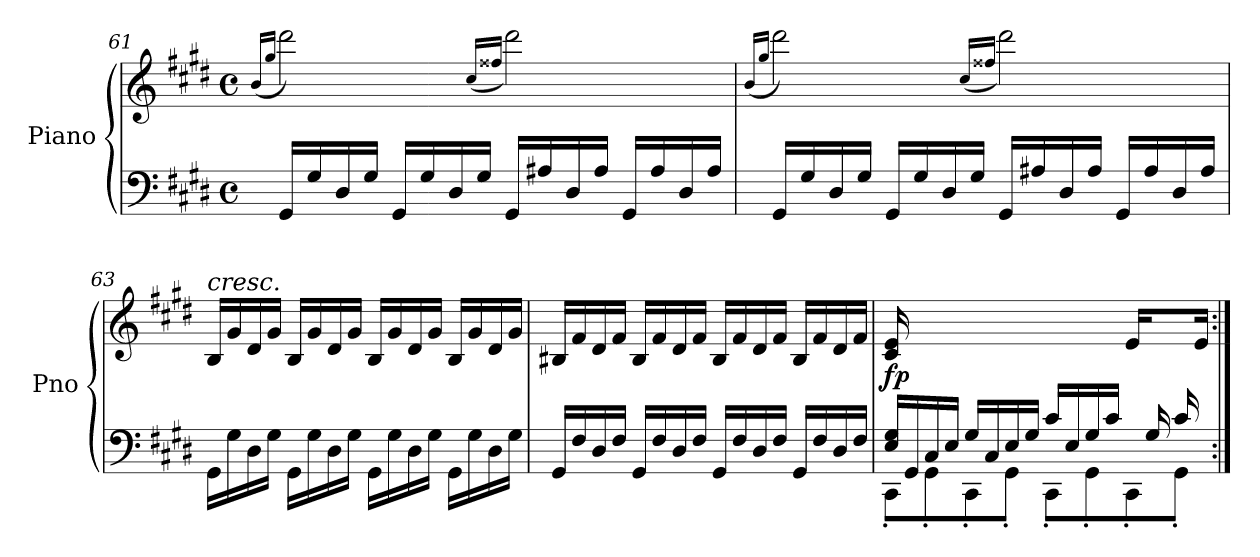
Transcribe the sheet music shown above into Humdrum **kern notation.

**kern	**kern	**dynam
*part1	*part1	*part1
*staff2	*staff1	*staff1/2
*I"Piano	*	*
*I'Pno	*	*
*clefF4	*clefG2	*
*k[f#c#g#d#]	*k[f#c#g#d#]	*
*M4/4	*M4/4	*
*met(c)	*met(c)	*
=61	=61	=61
.	(16qb/LL	.
.	16qgg#/JJ	.
16GG#/LL	2ddd#\)	.
16G#/	.	.
16D#/	.	.
16G#/JJ	.	.
16GG#/LL	.	.
16G#/	.	.
16D#/	.	.
16G#/JJ	.	.
.	(16qcc#/LL	.
.	16qff##X/JJ	.
16GG#/LL	2ddd#\)	.
16A#X/	.	.
16D#/	.	.
16A#/JJ	.	.
16GG#/LL	.	.
16A#/	.	.
16D#/	.	.
16A#/JJ	.	.
!!LO:LB:g=z
=62	=62	=62
.	(16qb/LL	.
.	16qgg#/JJ	.
16GG#/LL	2ddd#\)	.
16G#/	.	.
16D#/	.	.
16G#/JJ	.	.
16GG#/LL	.	.
16G#/	.	.
16D#/	.	.
16G#/JJ	.	.
.	(16qcc#/LL	.
.	16qff##X/JJ	.
16GG#/LL	2ddd#\)	.
16A#X/	.	.
16D#/	.	.
16A#/JJ	.	.
16GG#/LL	.	.
16A#/	.	.
16D#/	.	.
16A#/JJ	.	.
=63	=63	=63
!	!LO:TX:a:i:t=cresc.	!
16GG#\LL	16B/LL	.
16G#\	16g#/	.
16D#\	16d#/	.
16G#\JJ	16g#/JJ	.
16GG#\LL	16B/LL	.
16G#\	16g#/	.
16D#\	16d#/	.
16G#\JJ	16g#/JJ	.
16GG#\LL	16B/LL	.
16G#\	16g#/	.
16D#\	16d#/	.
16G#\JJ	16g#/JJ	.
16GG#\LL	16B/LL	.
16G#\	16g#/	.
16D#\	16d#/	.
16G#\JJ	16g#/JJ	.
=64	=64	=64
16GG#/LL	16B#X/LL	.
16F#/	16f#/	.
16D#/	16d#/	.
16F#/JJ	16f#/JJ	.
16GG#/LL	16B#/LL	.
16F#/	16f#/	.
16D#/	16d#/	.
16F#/JJ	16f#/JJ	.
16GG#/LL	16B#/LL	.
16F#/	16f#/	.
16D#/	16d#/	.
16F#/JJ	16f#/JJ	.
16GG#/LL	16B#/LL	.
16F#/	16f#/	.
16D#/	16d#/	.
16F#/JJ	16f#/JJ	.
!!LO:LB:g=z
=65	=65	=65
*^	*^	*
!	!	!	!	!LO:DY:b
16E/ 16G#/LL	8CC#'\L	2.ryy	16c#/ 16e/	fp
16GG#/	.	.	2...ryy	.
16C#/	8GG#'\	.	.	.
16E/JJ	.	.	.	.
16G#/LL	8CC#'\	.	.	.
16C#/	.	.	.	.
16E/	8GG#'\J	.	.	.
16G#/JJ	.	.	.	.
16c#/LL	8CC#'\L	.	.	.
16E/	.	.	.	.
16G#/	8GG#'\	.	.	.
16c#/JJ	.	.	.	.
16ryy	8CC#'\	16e/LL	.	.
16G#/	.	8ryy	.	.
16c#/	8GG#'\J	.	.	.
16ryy	.	16e/JJ	.	.
*v	*v	*	*	*
*	*v	*v	*
=:|!	=:|!	=:|!
*-	*-	*-
